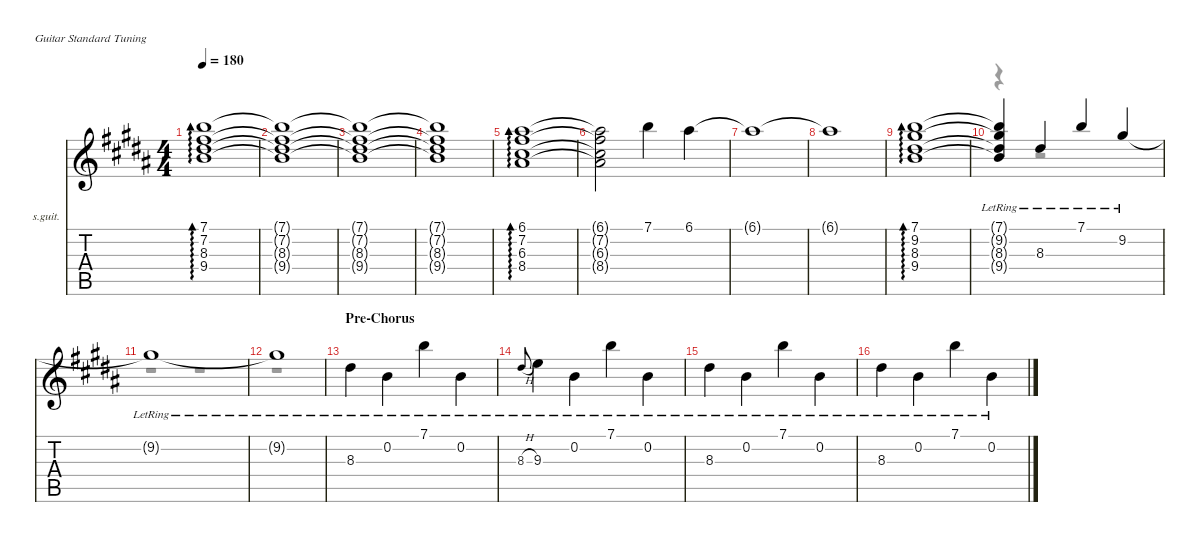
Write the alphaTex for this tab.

\defaultSystemsLayout 4
\hideDynamics
\bracketExtendMode nobrackets
\firstSystemTrackNameOrientation horizontal
\otherSystemsTrackNameOrientation horizontal
\track ("Guitar I" "s.guit.") {instrument acousticguitarsteel}
\staff {score tabs}
\tuning (E4 B3 G3 D3 A2 E2)
\voice
\ts (4 4)
\tempo 180
\clef g2
\ks b
(9.4 8.3 7.2 7.1).1{ad 0 dy mf} |
(9.4{t} 8.3{t} 7.2{t} 7.1{t}).1 |
(9.4{t} 8.3{t} 7.2{t} 7.1{t}).1 |
(9.4{t} 8.3{t} 7.2{t} 7.1{t}).1 |
(8.4 6.3 7.2 6.1).1{ad 0} |
(8.4{t} 6.3{t} 7.2{t} 6.1{t}).2 7.1.4 6.1.4 |
6.1{t}.1 |
6.1{t}.1 |
(9.4 8.3 9.2 7.1).1{ad 0} |
(9.4{lr t} 8.3{t} 9.2{t} 7.1{t}).4 8.3{lr}.4 7.1{lr}.4 9.2{lr}.4 |
9.2{lr t}.1 |
9.2{lr t}.1 |
\section ("" "Pre-Chorus")
8.3{lr}.4 0.2{lr}.4 7.1{lr}.4 0.2{lr}.4 |
8.3{h lr}.8{gr onbeat} 9.3{lr}.4 0.2{lr}.4 7.1{lr}.4 0.2{lr}.4 |
8.3{lr}.4 0.2{lr}.4 7.1{lr}.4 0.2{lr}.4 |
8.3{lr}.4 0.2{lr}.4 7.1{lr}.4 0.2{lr}.4
\voice
\clef g2
\ottava regular
\simile none
\ks b
|
|
|
|
|
|
|
|
|
r.4{dy mf} r.2 |
r.1 r.1 |
r.1 |
|
|
|
\voice
\clef g2
\ottava regular
\simile none
\ks b
|
|
|
|
|
|
|
|
|
r.4{dy mf} r.2 |
r.1 r.1 |
r.1 |
|
|
|
\voice
\clef g2
\ottava regular
\simile none
\ks b
|
|
|
|
|
|
|
|
|
r.4{dy mf} r.2 |
r.1 r.1 |
r.1 |
|
|
|
